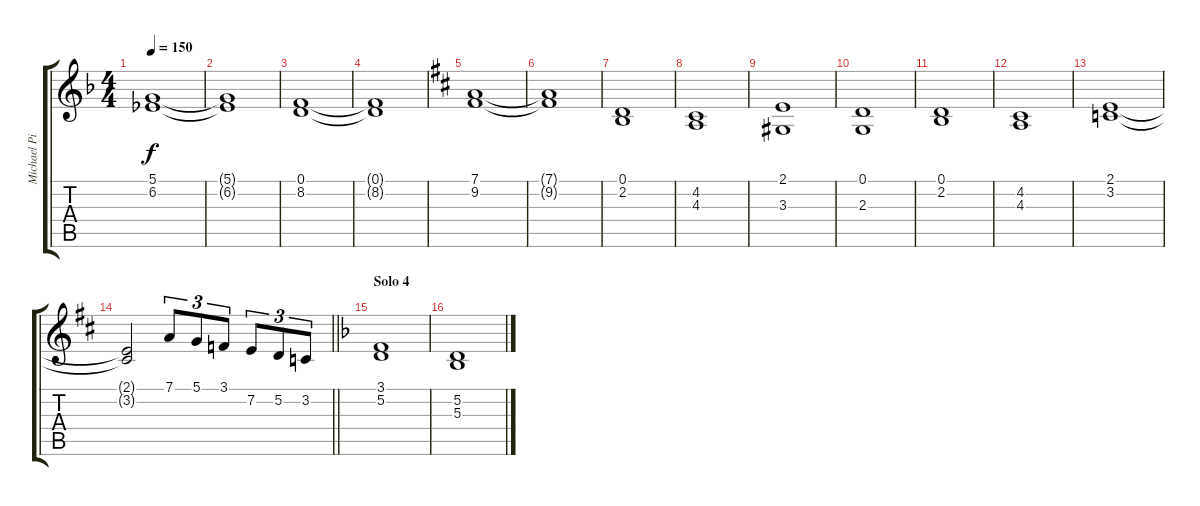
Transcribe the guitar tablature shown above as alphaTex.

\track ("Michael Pinnella" "Michael Pi") {instrument synthstrings1}
\staff {score tabs}
\tuning (D4 A3 F3 C3 G2 D2) {hide}
\ts (4 4)
\tempo 150
\clef g2
\ks dminor
(5.1 6.2).1{dy f} |
(5.1{t} 6.2{t}).1 |
(0.1 8.2).1 |
(0.1{t} 8.2{t}).1 |
\ks d
(7.1 9.2).1 |
(7.1{t} 9.2{t}).1 |
(0.1 2.2).1 |
(4.2 4.3).1 |
(2.1 3.3).1 |
(0.1 2.3).1 |
(0.1 2.2).1 |
(4.2 4.3).1 |
(2.1 3.2).1 |
\barLineRight lightlight
(2.1{t} 3.2{t}).2 7.1.8{tu (3 2)} 5.1.8{tu (3 2)} 3.1.8{tu (3 2)} 7.2.8{tu (3 2)} 5.2.8{tu (3 2)} 3.2.8{tu (3 2)} |
\section ("" "Solo 4")
\ks dminor
(3.1 5.2).1 |
(5.2 5.3).1
